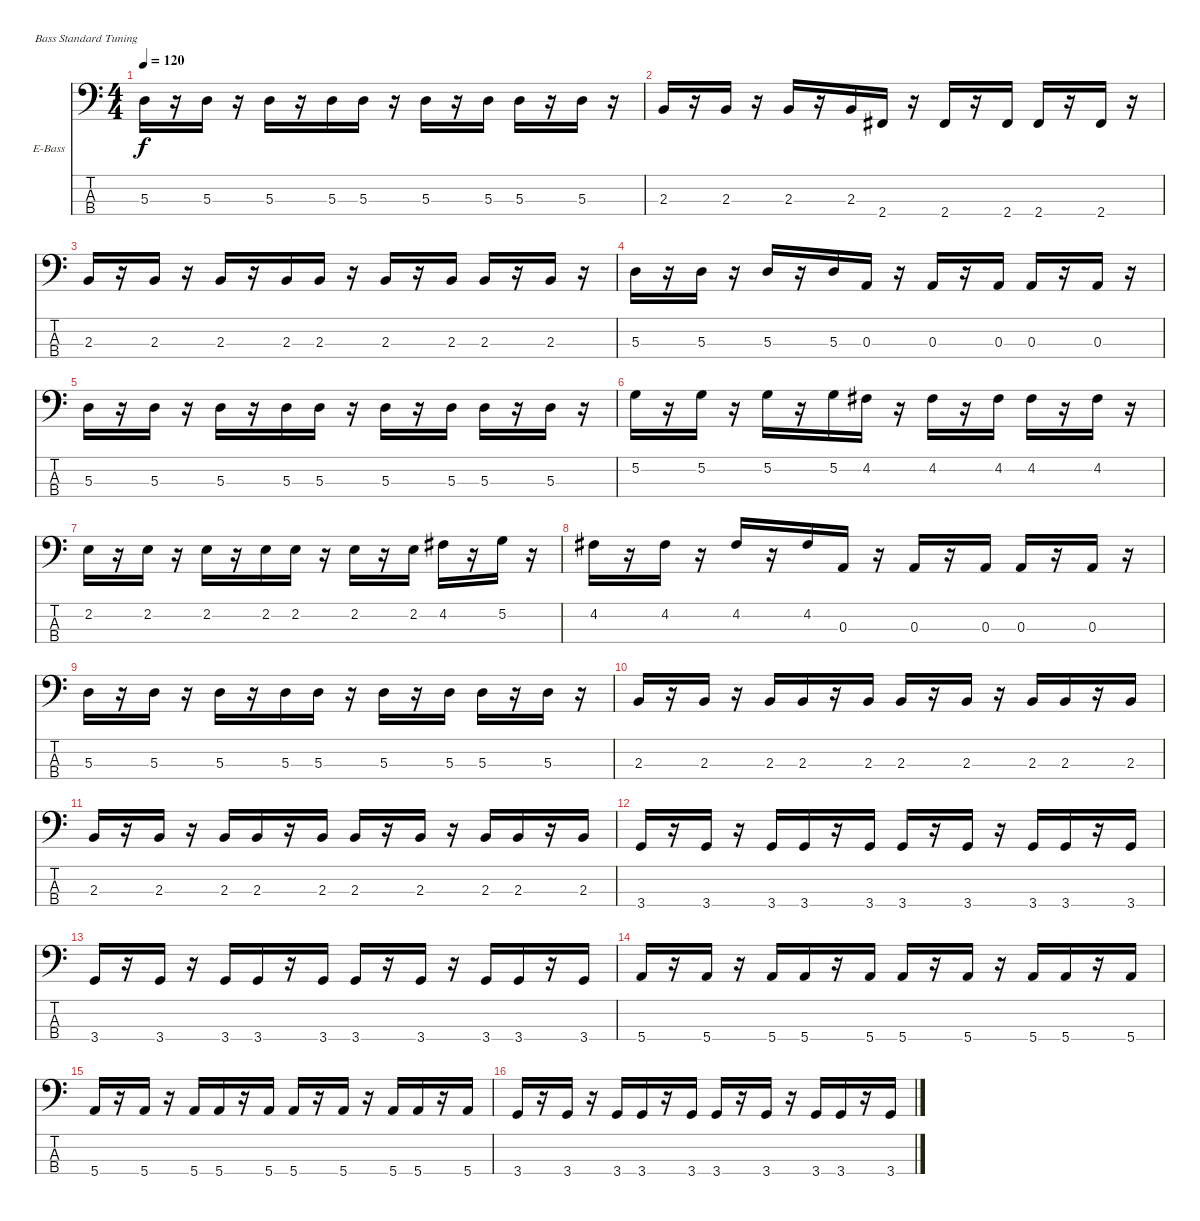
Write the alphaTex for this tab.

\defaultSystemsLayout 4
\bracketExtendMode nobrackets
\firstSystemTrackNameOrientation horizontal
\otherSystemsTrackNameOrientation horizontal
\track ("Electric Bass" "E-Bass") {instrument electricbassfinger}
\staff {score tabs}
\tuning (G2 D2 A1 E1)
\ts (4 4)
\tempo 120
\clef f4
\scale
0.333333
\ks c
5.3.16{dy f} r.16 5.3.16 r.16 5.3.16 r.16 5.3.16 5.3.16 r.16 5.3.16 r.16 5.3.16 5.3.16 r.16 5.3.16 r.16 |
\scale
0.333333 2.3.16 r.16 2.3.16 r.16 2.3.16 r.16 2.3.16 2.4.16 r.16 2.4.16 r.16 2.4.16 2.4.16 r.16 2.4.16 r.16 |
\scale
0.333333 2.3.16 r.16 2.3.16 r.16 2.3.16 r.16 2.3.16 2.3.16 r.16 2.3.16 r.16 2.3.16 2.3.16 r.16 2.3.16 r.16 |
\scale
0.333333 5.3.16 r.16 5.3.16 r.16 5.3.16 r.16 5.3.16 0.3.16 r.16 0.3.16 r.16 0.3.16 0.3.16 r.16 0.3.16 r.16 |
\scale
0.333333 5.3.16 r.16 5.3.16 r.16 5.3.16 r.16 5.3.16 5.3.16 r.16 5.3.16 r.16 5.3.16 5.3.16 r.16 5.3.16 r.16 |
\scale
0.333333 5.2.16 r.16 5.2.16 r.16 5.2.16 r.16 5.2.16 4.2.16 r.16 4.2.16 r.16 4.2.16 4.2.16 r.16 4.2.16 r.16 |
\scale
0.333333 2.2.16 r.16 2.2.16 r.16 2.2.16 r.16 2.2.16 2.2.16 r.16 2.2.16 r.16 2.2.16 4.2.16 r.16 5.2.16 r.16 |
\scale
0.333333 4.2.16 r.16 4.2.16 r.16 4.2.16 r.16 4.2.16 0.3.16 r.16 0.3.16 r.16 0.3.16 0.3.16 r.16 0.3.16 r.16 |
\scale
0.333333 5.3.16 r.16 5.3.16 r.16 5.3.16 r.16 5.3.16 5.3.16 r.16 5.3.16 r.16 5.3.16 5.3.16 r.16 5.3.16 r.16 |
2.3.16 r.16 2.3.16 r.16 2.3.16 2.3.16 r.16 2.3.16 2.3.16 r.16 2.3.16 r.16 2.3.16 2.3.16 r.16 2.3.16 |
2.3.16 r.16 2.3.16 r.16 2.3.16 2.3.16 r.16 2.3.16 2.3.16 r.16 2.3.16 r.16 2.3.16 2.3.16 r.16 2.3.16 |
3.4.16 r.16 3.4.16 r.16 3.4.16 3.4.16 r.16 3.4.16 3.4.16 r.16 3.4.16 r.16 3.4.16 3.4.16 r.16 3.4.16 |
3.4.16 r.16 3.4.16 r.16 3.4.16 3.4.16 r.16 3.4.16 3.4.16 r.16 3.4.16 r.16 3.4.16 3.4.16 r.16 3.4.16 |
5.4.16 r.16 5.4.16 r.16 5.4.16 5.4.16 r.16 5.4.16 5.4.16 r.16 5.4.16 r.16 5.4.16 5.4.16 r.16 5.4.16 |
5.4.16 r.16 5.4.16 r.16 5.4.16 5.4.16 r.16 5.4.16 5.4.16 r.16 5.4.16 r.16 5.4.16 5.4.16 r.16 5.4.16 |
3.4.16 r.16 3.4.16 r.16 3.4.16 3.4.16 r.16 3.4.16 3.4.16 r.16 3.4.16 r.16 3.4.16 3.4.16 r.16 3.4.16
